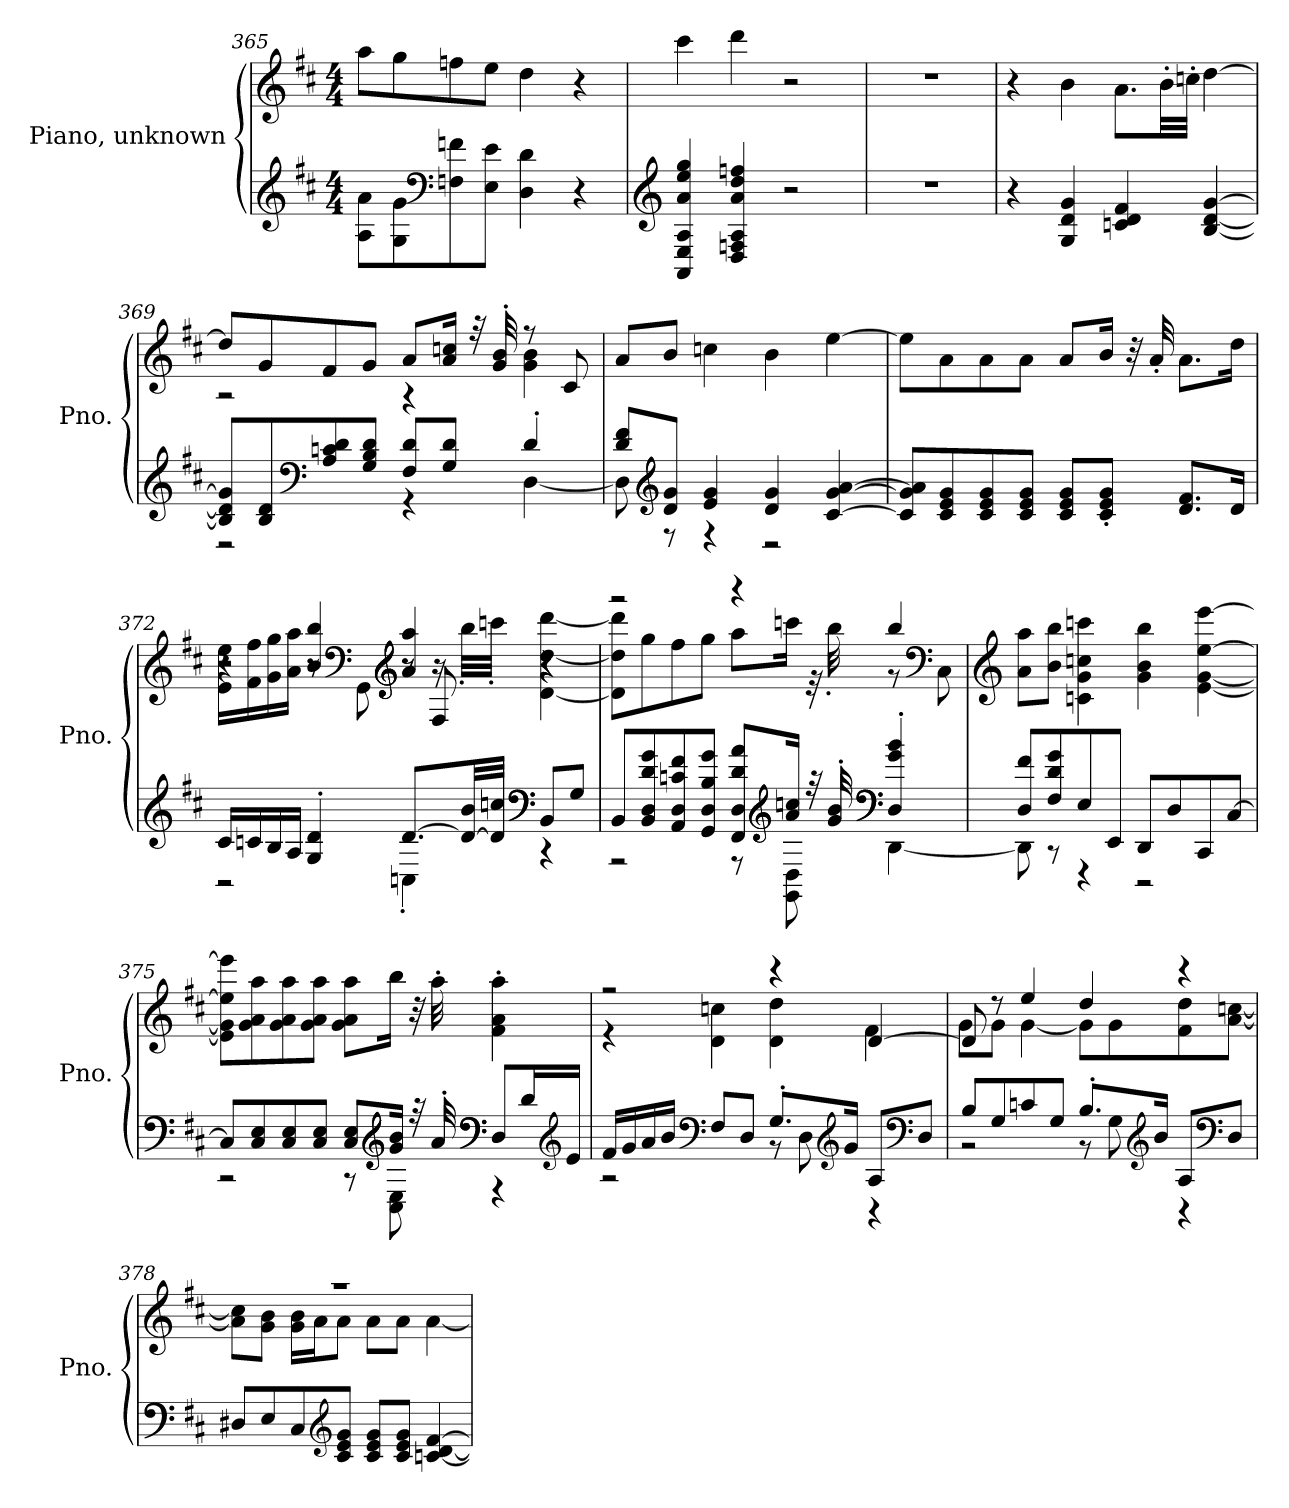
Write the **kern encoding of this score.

**kern	**kern
*part1	*part1
*staff2	*staff1
*I"Piano, unknown	*
*I'Pno.	*
*clefG2	*clefG2
*k[f#c#]	*k[f#c#]
*M4/4	*M4/4
=365	=365
8A\ 8a\L	8aa\L
8G\ 8g\	8gg\
*clefF4	*
8Fn\ 8fn\	8ffn\
8E\ 8e\J	8ee\J
4D\ 4d\	4dd\
4r	4r
=366	=366
*clefG2	*
4AA/ 4E/ 4A/ 4a/ 4ee/ 4gg/	4ccc#\
4D/ 4Fn/ 4A/ 4a/ 4dd/ 4ffn/	4ddd\
2r	2r
=367	=367
1r	1r
!!LO:LB:g=z
=368	=368
4r	4r
4G/ 4d/ 4g/	4b\
4cn/ 4d/ 4f#/	8.a\L
.	32b'\LL
.	32ccn'\JJJ
[4B/ [4d/ [4g/	[4dd\
=369	=369
*^	*^
8B/] 8d/] 8g/]L	2r	8dd/L]	2r
8B/ 8d/	.	8g/	.
*clefF4	*	*	*
8A/ 8cn/ 8d/	.	8f#/	.
8G/ 8B/ 8d/J	.	8g/J	.
8F#/ 8d/L	4r	8a/L	4r
8G/ 8d/J	.	16a/ 16ccn/Jk	.
.	.	32r	.
.	.	32g/' 32b/'	.
4d'/	[4D\	8r	4g\ 4b\
.	.	8c#/	.
*	*	*v	*v
=370	=370	=370
8d/ 8f#/L	8D\]	8a/L
*clefG2	*	*
8d/ 8g/J	8r	8b/J
4e/ 4g/	4r	4ccn\
4d/ 4g/	2r	4b\
[4c#/ [4g/ [4a/	.	[4ee\
*v	*v	*
!!LO:LB:g=z
=371	=371
8c#/] 8g/] 8a/]L	8ee\L]
8c#/ 8e/ 8g/	8a\
8c#/ 8e/ 8g/	8a\
8c#/ 8e/ 8g/J	8a\J
8c#/ 8e/ 8g/L	8a/L
8c#/' 8e/' 8g/'J	16b/Jk
.	32r
.	32a'/
8.d/ 8.f#/L	8.a\L
16d/Jk	16dd\Jk
=372	=372
*^	*^
*	*	*	*^
16c#/LL	2r	4r	16e\ 16ee\LL	2r
16cn/	.	.	16f#\ 16ff#\	.
16B/	.	.	16g\ 16gg\	.
16A/JJ	.	.	16a\ 16aa\JJ	.
4G/' 4d/'	.	4b/ 4bb/	8r	.
*	*	*clefF4	*	*
.	.	.	8GG\	.
*	*	*clefG2	*	*
[8.d/L	4Cn'\	4a/ 4aa/	8r	8r
.	.	.	16r	8F#/
32d/_ 32b/LL	.	.	32bb'\LLL	.
32d/] 32ccn/JJJ	.	.	32cccn'\JJJ	.
*clefF4	*	*	*	*
8BB/L	4r	4r	[4d\ [4dd\ [4ddd\	4r
8G/J	.	.	.	.
*	*	*	*v	*v
!!LO:LB:g=z
=373	=373	=373	=373
8BB/L	2r	2r	8d\] 8dd\] 8ddd\]L
8BB/ 8D/ 8d/ 8g/	.	.	8gg\
8AA/ 8D/ 8cn/ 8f#/	.	.	8ff#\
8GG/ 8D/ 8B/ 8g/J	.	.	8gg\J
8FF#/ 8D/ 8d/ 8a/L	8r	4r	8aa\L
*clefG2	*	*	*
16a/ 16ccn/Jk	8GG\ 8D\	.	16cccn\Jk
32r	.	.	32r
32g/' 32b/'	.	.	32bb'\
*clefF4	*	*	*
4D/' 4g/' 4b/'	[4DD\	4bb/	8r
*	*	*clefF4	*
.	.	.	8C#\
*	*	*v	*v
=374	=374	=374
*	*	*clefG2
8D/ 8f#/L	8DD\]	8a\ 8aa\L
8F#/ 8d/ 8g/	8r	8b\ 8bb\J
8E/	4r	4cn\ 4g\ 4ccn\ 4cccn\
8EE/J	.	.
8DD/L	2r	4g\ 4b\ 4bb\
8D/	.	.
8CC#/	.	[4e\ [4g\ [4ee\ [4eee\
[8C#/J	.	.
!!LO:PB:g=z
=375	=375	=375
8C#/L]	2r	8e\] 8g\] 8ee\] 8eee\]L
8C#/ 8E/	.	8g\ 8a\ 8aa\
8C#/ 8E/	.	8g\ 8a\ 8aa\
8C#/ 8E/J	.	8g\ 8a\ 8aa\J
8C#/ 8E/L	8r	8g\ 8a\ 8aa\L
*clefG2	*	*
16g/ 16b/Jk	8C#\ 8E\	16bb\Jk
32r	.	32r
32a'/	.	32aa'\
*clefF4	*	*
8D/L	4r	4f#\' 4a\' 4aa\'
16d/L	.	.
*clefG2	*	*
16e/JJ	.	.
=376	=376	=376
*	*	*^
16f#/LL	2r	2r	4r
16g/	.	.	.
16a/	.	.	.
16b/JJ	.	.	.
*clefF4	*	*	*
8F#/L	.	.	4d\ 4ccn\
8D/J	.	.	.
8.G'/L	8r	4r	4d\ 4dd\
.	8D\	.	.
*clefG2	*	*	*
16g/Jk	.	.	.
8A/L	4r	[4d/	4f#\
*clefF4	*	*	*
8D/J	.	.	.
!!LO:LB:g=z	!!
=377	=377	=377	=377
8B/L	2r	8d/]	8g\L
8G/	.	8r	8g\J
8cn/	.	4ee/	[4g\
8G/J	.	.	.
8.B'/L	8r	4dd/	8g\L]
.	8G\	.	8g\
*clefG2	*	*	*
16b/Jk	.	.	.
8A/L	4r	4r	8f#\ 8dd\
*clefF4	*	*	*
8D/J	.	.	[8a\ [8ccn\J
*v	*v	*	*
=378	=378	=378
8D#X/L	1r	8a\] 8cc\]L
8E/	.	8g\ 8b\J
8C#/	.	16g\ 16b\LL
.	.	16a\J
*clefG2	*	*
8c#/ 8e/ 8g/J	.	8a\J
8c#/ 8e/ 8g/L	.	8a\L
8c#/ 8e/ 8g/J	.	8a\J
[4cn/ [4d/ [4f#/	.	[4a\
*	*v	*v
=	=
*-	*-
